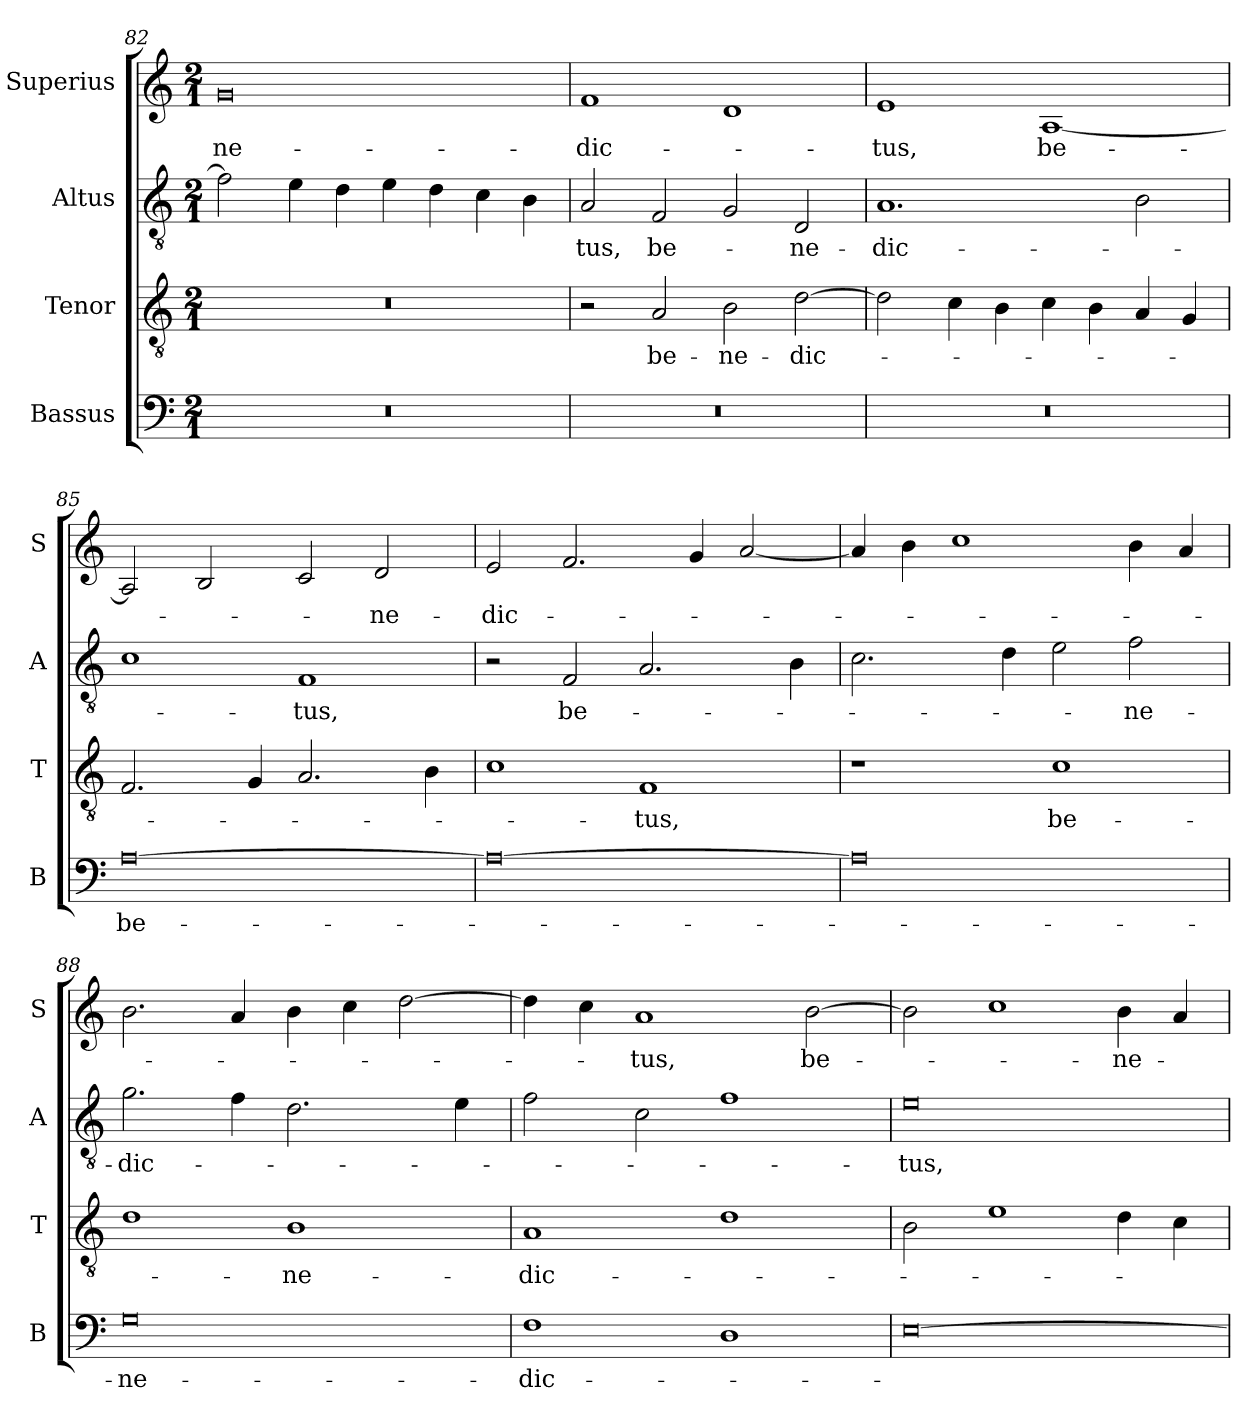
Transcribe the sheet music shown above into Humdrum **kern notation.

**kern	**text	**kern	**text	**kern	**text	**kern	**text
*part4	*part4	*part3	*part3	*part2	*part2	*part1	*part1
*staff4	*staff4	*staff3	*staff3	*staff2	*staff2	*staff1	*staff1
*I"Bassus	*	*I"Tenor	*	*I"Altus	*	*I"Superius	*
*I'B	*	*I'T	*	*I'A	*	*I'S	*
*clefF4	*	*clefGv2	*	*clefGv2	*	*clefG2	*
*k[]	*	*k[]	*	*k[]	*	*k[]	*
*M2/1	*	*M2/1	*	*M2/1	*	*M2/1	*
=82	=82	=82	=82	=82	=82	=82	=82
0r	.	0r	.	2f\]	.	0g	-ne-
.	.	.	.	4e\	.	.	.
.	.	.	.	4d\	.	.	.
.	.	.	.	4e\	.	.	.
.	.	.	.	4d\	.	.	.
.	.	.	.	4c\	.	.	.
.	.	.	.	4B\	.	.	.
=83	=83	=83	=83	=83	=83	=83	=83
0r	.	2r	.	2A/	-tus,	1f	-dic-
.	.	2A/	be-	2F/	be-	.	.
.	.	2B\	-ne-	2G/	.	1d	.
.	.	[2d\	-dic-	2D/	-ne-	.	.
=84	=84	=84	=84	=84	=84	=84	=84
0r	.	2d\]	.	1.A	-dic-	1e	-tus,
.	.	4c\	.	.	.	.	.
.	.	4B\	.	.	.	.	.
.	.	4c\	.	.	.	[1A	be-
.	.	4B\	.	.	.	.	.
.	.	4A/	.	2B\	.	.	.
.	.	4G/	.	.	.	.	.
=85	=85	=85	=85	=85	=85	=85	=85
[0A	be-	2.F/	.	1c	.	2A/]	.
.	.	.	.	.	.	2B/	.
.	.	4G/	.	.	.	.	.
.	.	2.A/	.	1F	-tus,	2c/	.
.	.	.	.	.	.	2d/	-ne-
.	.	4B\	.	.	.	.	.
=86	=86	=86	=86	=86	=86	=86	=86
0A_	.	1c	.	2r	.	2e/	-dic-
.	.	.	.	2F/	be-	2.f/	.
.	.	1F	-tus,	2.A/	.	.	.
.	.	.	.	.	.	4g/	.
.	.	.	.	.	.	[2a/	.
.	.	.	.	4B\	.	.	.
=87	=87	=87	=87	=87	=87	=87	=87
0A]	.	1r	.	2.c\	.	4a/]	.
.	.	.	.	.	.	4b\	.
.	.	.	.	.	.	1cc	.
.	.	.	.	4d\	.	.	.
.	.	1c	be-	2e\	.	.	.
.	.	.	.	2f\	-ne-	4b\	.
.	.	.	.	.	.	4a/	.
=88	=88	=88	=88	=88	=88	=88	=88
0G	-ne-	1d	.	2.g\	-dic-	2.b\	.
.	.	.	.	4f\	.	4a/	.
.	.	1B	-ne-	2.d\	.	4b\	.
.	.	.	.	.	.	4cc\	.
.	.	.	.	.	.	[2dd\	.
.	.	.	.	4e\	.	.	.
=89	=89	=89	=89	=89	=89	=89	=89
1F	-dic-	1A	-dic-	2f\	.	4dd\]	.
.	.	.	.	.	.	4cc\	.
.	.	.	.	2c\	.	1a	-tus,
1D	.	1d	.	1f	.	.	.
.	.	.	.	.	.	[2b\	be-
=90	=90	=90	=90	=90	=90	=90	=90
[0E	.	2B\	.	0e	-tus,	2b\]	.
.	.	1e	.	.	.	1cc	.
.	.	4d\	.	.	.	4b\	-ne-
.	.	4c\	.	.	.	4a/	.
=	=	=	=	=	=	=	=
*-	*-	*-	*-	*-	*-	*-	*-
